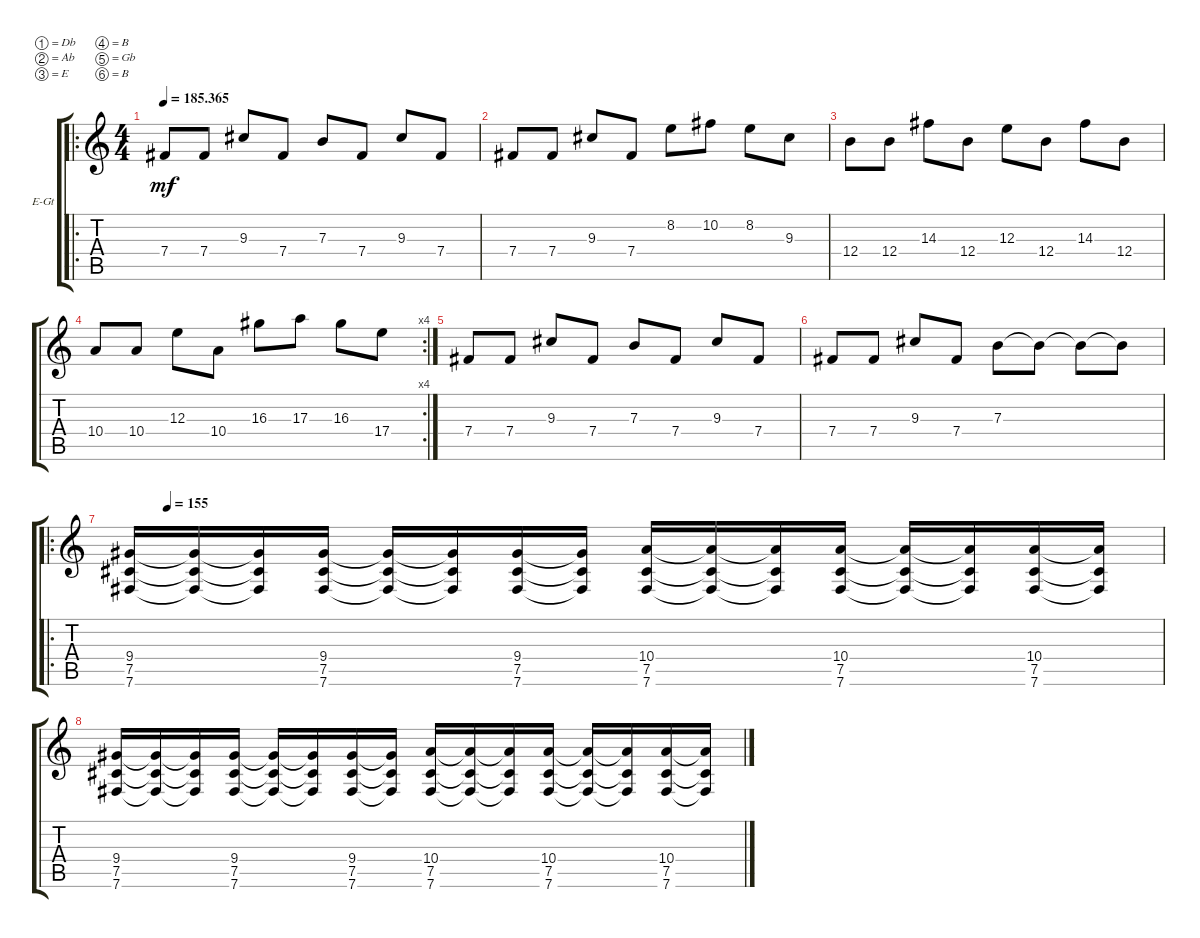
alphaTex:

\bracketExtendMode groupsimilarinstruments
\firstSystemTrackNameOrientation horizontal
\otherSystemsTrackNameOrientation horizontal
\track ("Lead" "E-Gt") {instrument distortionguitar}
\staff {score tabs}
\tuning (Db4 Ab3 E3 B2 Gb2 B1)
\ro
\ts (4 4)
\tempo
185.365
\accidentals auto
\clef g2
\ottava regular
\simile none
\ks c
7.4.8{dy mf} 7.4.8 9.3.8 7.4.8 7.3.8 7.4.8 9.3.8 7.4.8 |
7.4.8 7.4.8 9.3.8 7.4.8 8.2.8 10.2.8 8.2.8 9.3.8 |
12.4.8 12.4.8 14.3.8 12.4.8 12.3.8 12.4.8 14.3.8 12.4.8 |
\rc 4
10.4.8 10.4.8 12.3.8 10.4.8 16.3.8 17.3.8 16.3.8 17.4.8 |
7.4.8 7.4.8 9.3.8 7.4.8 7.3.8 7.4.8 9.3.8 7.4.8 |
7.4.8 7.4.8 9.3.8 7.4.8 7.3.8 7.3{t}.8 7.3{t}.8 7.3{t}.8 |
\ro
\tempo (155 0.0375)
(7.6 7.5 9.4).16 (7.6{t} 7.5{t} 9.4{t}).16 (7.6{t} 7.5{t} 9.4{t}).16 (7.6 7.5 9.4).16 (7.6{t} 7.5{t} 9.4{t}).16 (7.6{t} 7.5{t} 9.4{t}).16 (7.6 7.5 9.4).16 (7.6{t} 7.5{t} 9.4{t}).16 (7.6 7.5 10.4).16 (7.6{t} 7.5{t} 10.4{t}).16 (7.6{t} 7.5{t} 10.4{t}).16 (7.6 7.5 10.4).16 (7.6{t} 7.5{t} 10.4{t}).16 (7.6{t} 7.5{t} 10.4{t}).16 (7.6 7.5 10.4).16 (7.6{t} 7.5{t} 10.4{t}).16 |
(7.6 7.5 9.4).16 (7.6{t} 7.5{t} 9.4{t}).16 (7.6{t} 7.5{t} 9.4{t}).16 (7.6 7.5 9.4).16 (7.6{t} 7.5{t} 9.4{t}).16 (7.6{t} 7.5{t} 9.4{t}).16 (7.6 7.5 9.4).16 (7.6{t} 7.5{t} 9.4{t}).16 (7.6 7.5 10.4).16 (7.6{t} 7.5{t} 10.4{t}).16 (7.6{t} 7.5{t} 10.4{t}).16 (7.6 7.5 10.4).16 (7.6{t} 7.5{t} 10.4{t}).16 (7.6{t} 7.5{t} 10.4{t}).16 (7.6 7.5 10.4).16 (7.6{t} 7.5{t} 10.4{t}).16
